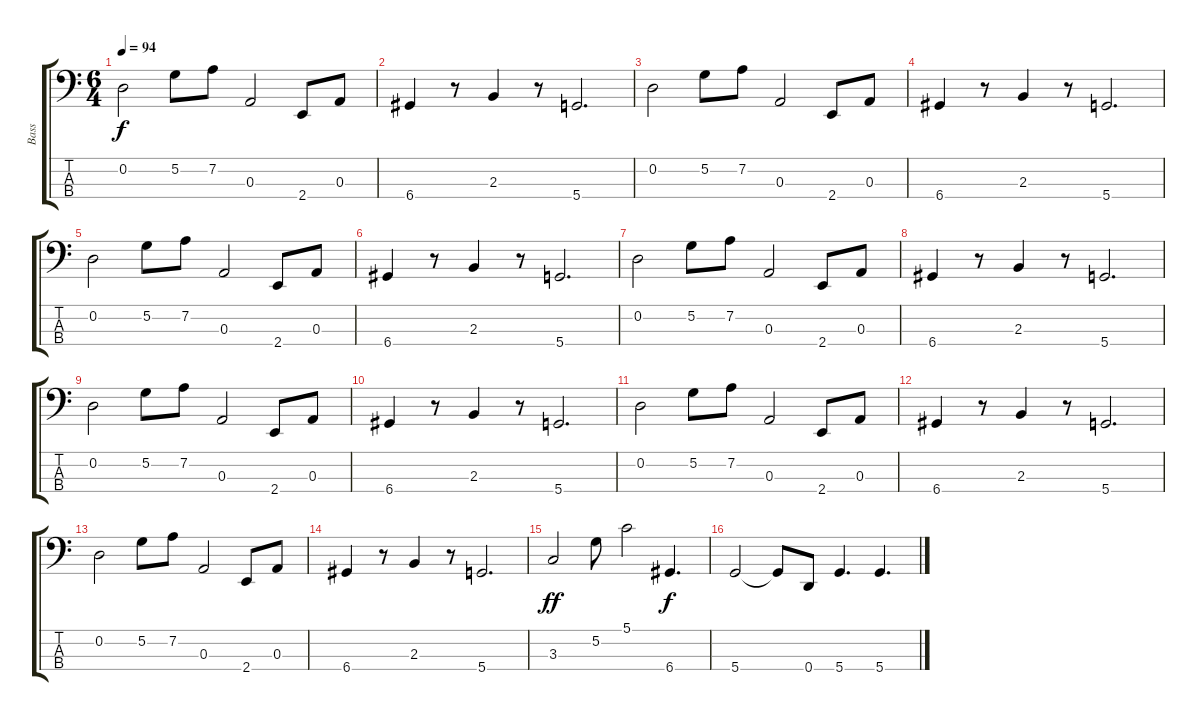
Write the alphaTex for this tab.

\track ("Bass" "Bass") {instrument electricbassfinger}
\staff {score tabs}
\tuning (G2 D2 A1 D1) {hide}
\ts (6 4)
\tempo 94
\clef f4
\ks c
0.2.2{dy f} 5.2.8 7.2.8 0.3.2 2.4.8 0.3.8 |
6.4.4 r.8 2.3.4 r.8 5.4.2{d} |
0.2.2 5.2.8 7.2.8 0.3.2 2.4.8 0.3.8 |
6.4.4 r.8 2.3.4 r.8 5.4.2{d} |
0.2.2 5.2.8 7.2.8 0.3.2 2.4.8 0.3.8 |
6.4.4 r.8 2.3.4 r.8 5.4.2{d} |
0.2.2 5.2.8 7.2.8 0.3.2 2.4.8 0.3.8 |
6.4.4 r.8 2.3.4 r.8 5.4.2{d} |
0.2.2 5.2.8 7.2.8 0.3.2 2.4.8 0.3.8 |
6.4.4 r.8 2.3.4 r.8 5.4.2{d} |
0.2.2 5.2.8 7.2.8 0.3.2 2.4.8 0.3.8 |
6.4.4 r.8 2.3.4 r.8 5.4.2{d} |
0.2.2 5.2.8 7.2.8 0.3.2 2.4.8 0.3.8 |
6.4.4 r.8 2.3.4 r.8 5.4.2{d} |
3.3.2{dy ff} 5.2.8 5.1.2 6.4.4{d dy f} |
5.4.2 5.4{t}.8 0.4.8 5.4.4{d} 5.4.4{d}
